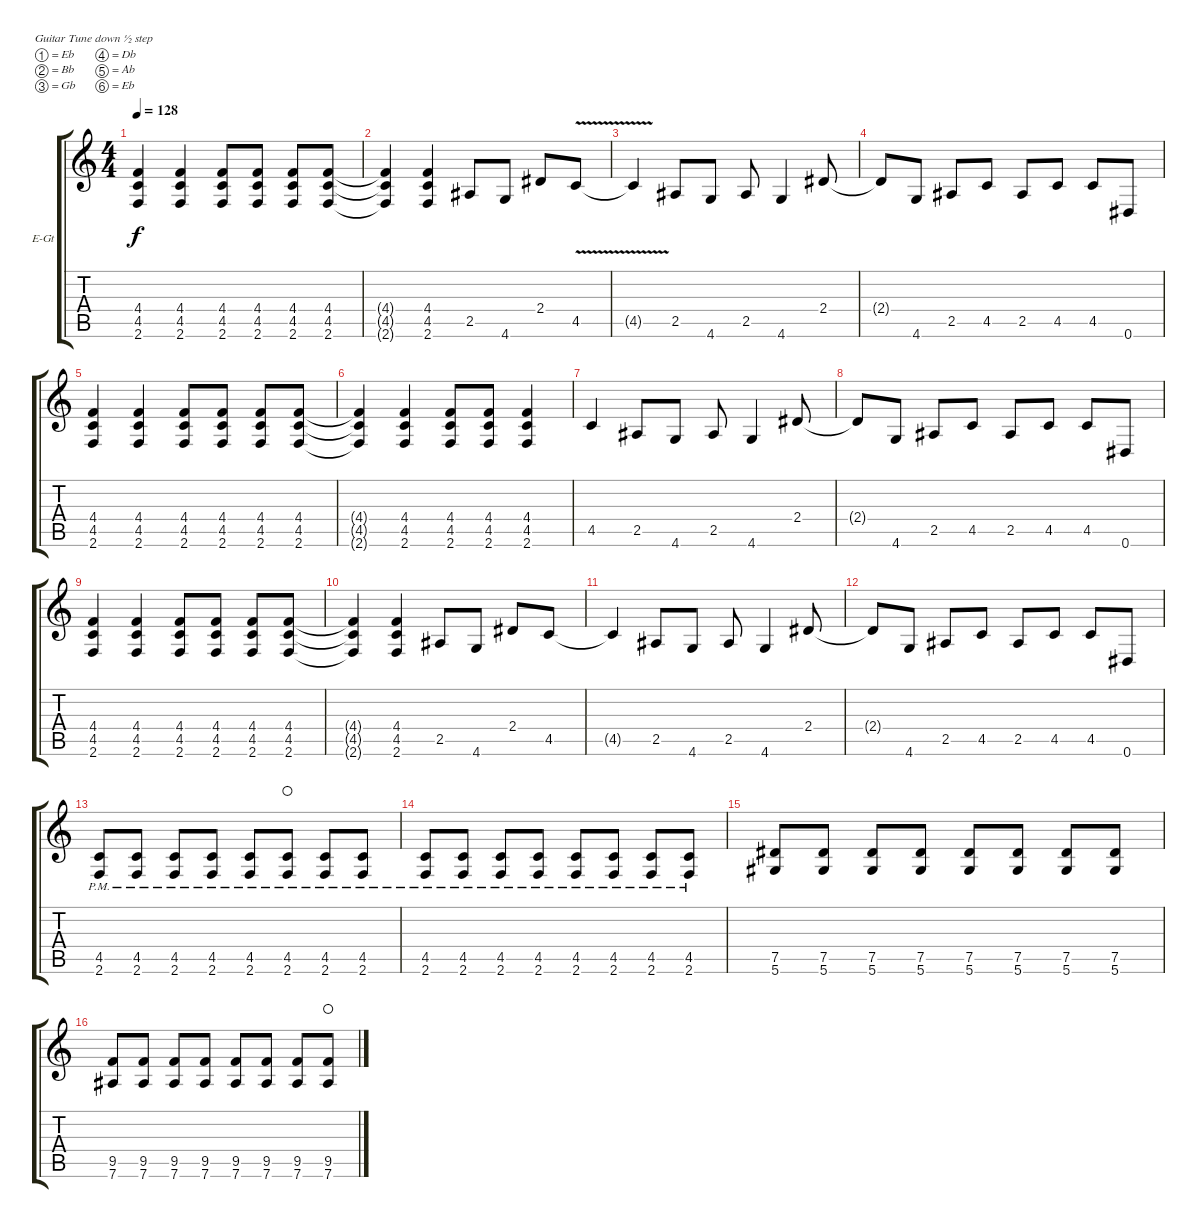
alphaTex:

\bracketExtendMode groupsimilarinstruments
\firstSystemTrackNameOrientation horizontal
\otherSystemsTrackNameOrientation horizontal
\track ("Òô¹ì 5" "E-Gt") {instrument distortionguitar}
\staff {score tabs}
\tuning (Eb4 Bb3 Gb3 Db3 Ab2 Eb2)
\ts (4 4)
\tempo 128
\clef g2
\ks c
(4.4 4.5 2.6).4{dy f} (4.4 4.5 2.6).4 (4.4 4.5 2.6).8 (4.4 4.5 2.6).8 (4.4 4.5 2.6).8 (4.4 4.5 2.6).8 |
(4.4{t} 4.5{t} 2.6{t}).4 (4.4 4.5 2.6).4 2.5.8 4.6.8 2.4.8 4.5{v}.8 |
4.5{v t}.4 2.5.8 4.6.8 2.5.8 4.6.4 2.4.8 |
2.4{t}.8 4.6.8 2.5.8 4.5.8 2.5.8 4.5.8 4.5.8 0.6.8 |
(4.4 4.5 2.6).4 (4.4 4.5 2.6).4 (4.4 4.5 2.6).8 (4.4 4.5 2.6).8 (4.4 4.5 2.6).8 (4.4 4.5 2.6).8 |
(4.4{t} 4.5{t} 2.6{t}).4 (4.4 4.5 2.6).4 (4.4 4.5 2.6).8 (4.4 4.5 2.6).8 (4.4 4.5 2.6).4 |
4.5.4 2.5.8 4.6.8 2.5.8 4.6.4 2.4.8 |
2.4{t}.8 4.6.8 2.5.8 4.5.8 2.5.8 4.5.8 4.5.8 0.6.8 |
(4.4 4.5 2.6).4 (4.4 4.5 2.6).4 (4.4 4.5 2.6).8 (4.4 4.5 2.6).8 (4.4 4.5 2.6).8 (4.4 4.5 2.6).8 |
(4.4{t} 4.5{t} 2.6{t}).4 (4.4 4.5 2.6).4 2.5.8 4.6.8 2.4.8 4.5.8 |
4.5{t}.4 2.5.8 4.6.8 2.5.8 4.6.4 2.4.8 |
2.4{t}.8 4.6.8 2.5.8 4.5.8 2.5.8 4.5.8 4.5.8 0.6.8 |
(4.5{pm} 2.6{pm}).8 (4.5{pm} 2.6{pm}).8 (4.5{pm} 2.6{pm}).8 (4.5{pm} 2.6{pm}).8 (4.5{pm} 2.6{pm}).8 (4.5{pm} 2.6{pm}).8{waho} (4.5{pm} 2.6{pm}).8 (4.5{pm} 2.6{pm}).8 |
(4.5{pm} 2.6{pm}).8 (4.5{pm} 2.6{pm}).8 (4.5{pm} 2.6{pm}).8 (4.5{pm} 2.6{pm}).8 (4.5{pm} 2.6{pm}).8 (4.5{pm} 2.6{pm}).8 (4.5{pm} 2.6{pm}).8 (4.5{pm} 2.6{pm}).8 |
(7.5 5.6).8 (7.5 5.6).8 (7.5 5.6).8 (7.5 5.6).8 (7.5 5.6).8 (7.5 5.6).8 (7.5 5.6).8 (7.5 5.6).8 |
(9.5 7.6).8 (9.5 7.6).8 (9.5 7.6).8 (9.5 7.6).8 (9.5 7.6).8 (9.5 7.6).8 (9.5 7.6).8 (9.5 7.6).8{waho}
